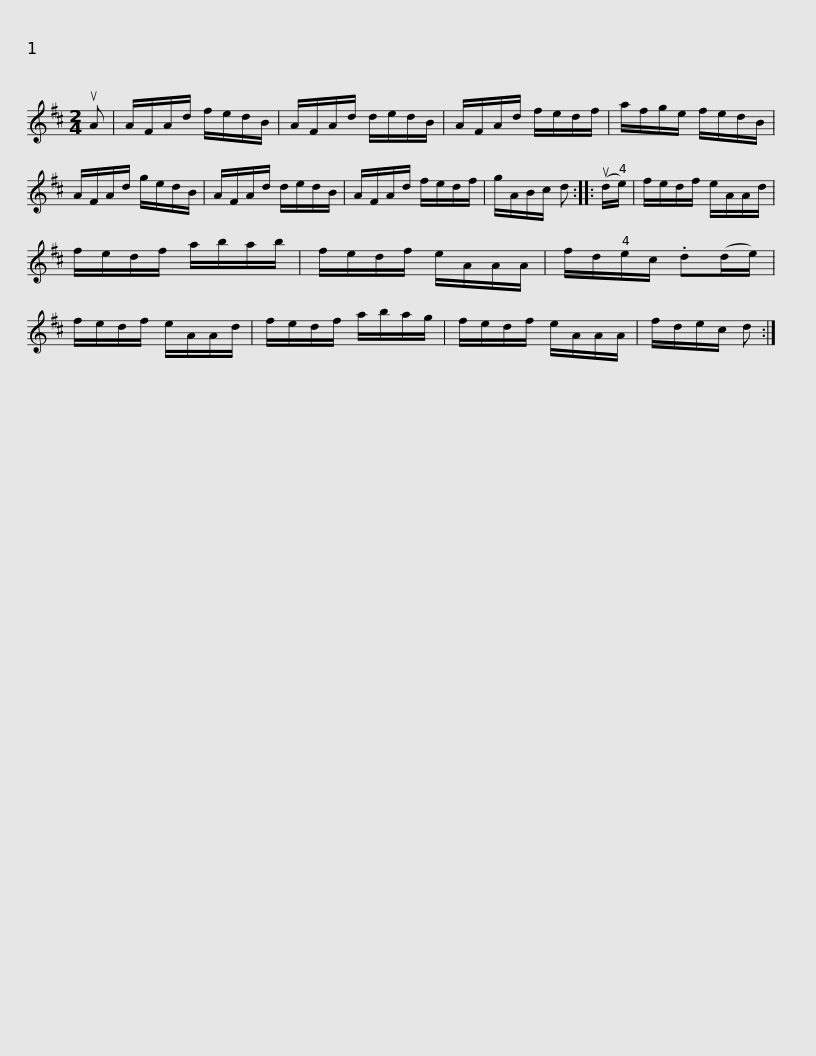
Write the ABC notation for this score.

X:1
L:1/8
M:2/4
I:linebreak $
K:D
V:1 treble
V:1
 uA | A/F/A/d/ f/e/d/B/ | A/F/A/d/ d/e/d/B/ | A/F/A/d/ f/e/d/f/ | a/f/g/e/ f/e/d/B/ | %5
 A/F/A/d/ g/e/d/B/ |$ A/F/A/d/ d/e/d/B/ | A/F/A/d/ f/e/d/f/ | g/A/B/c/ d :: (ud/e/) | %10
 f/e/d/f/ e/A/A/d/ | f/e/d/f/ a/b/a/b/ | f/e/d/f/ e/A/A/A/ |$ f/d/e/c/ .d(d/e/) | f/e/d/f/ e/A/A/d/ | %15
 f/e/d/f/ a/b/a/g/ | f/e/d/f/ e/A/A/A/ | f/d/e/c/ d :| %18
